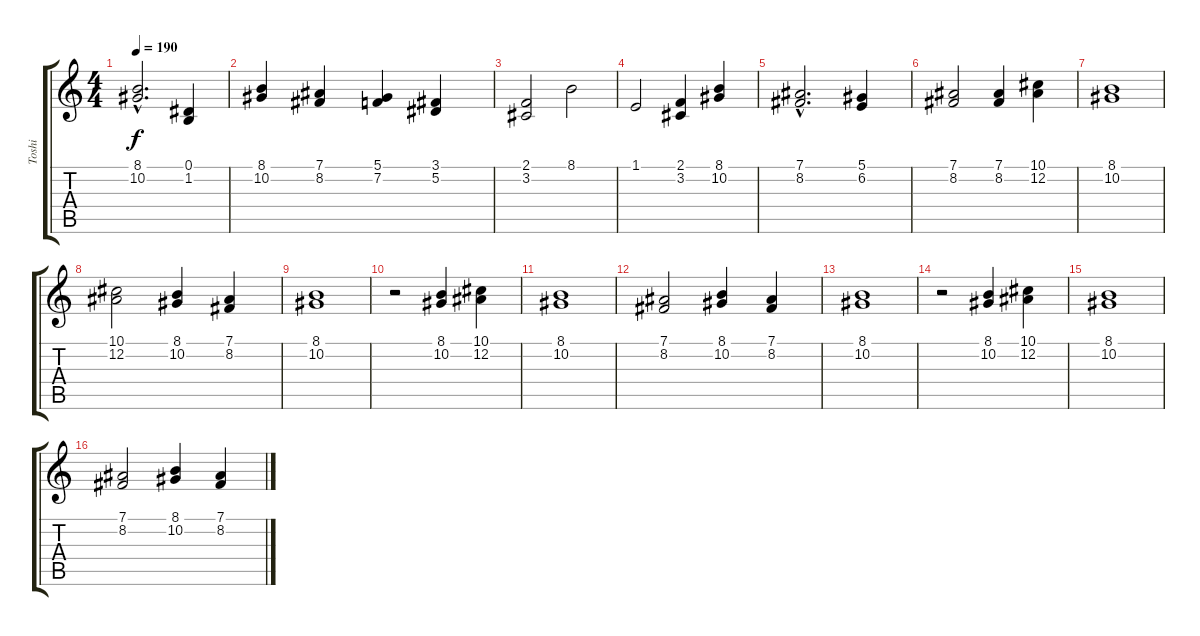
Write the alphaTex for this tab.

\track ("Toshi" "Toshi") {instrument tenorsax}
\staff {score tabs}
\tuning (Eb4 Bb3 Gb3 Db3 Ab2 Eb2) {hide}
\ts (4 4)
\tempo 190
\clef g2
\ks c
(8.1{hac} 10.2{hac}).2{d dy f} (0.1 1.2).4 |
(8.1 10.2).4 (7.1 8.2).4 (5.1 7.2).4 (3.1 5.2).4 |
(2.1 3.2).2 8.1.2 |
1.1.2 (2.1 3.2).4 (8.1 10.2).4 |
(7.1{hac} 8.2{hac}).2{d} (5.1 6.2).4 |
(7.1 8.2).2 (7.1 8.2).4 (10.1 12.2).4 |
(8.1 10.2).1 |
(10.1 12.2).2 (8.1 10.2).4 (7.1 8.2).4 |
(8.1 10.2).1 |
r.2 (8.1 10.2).4 (10.1 12.2).4 |
(8.1 10.2).1 |
(7.1 8.2).2 (8.1 10.2).4 (7.1 8.2).4 |
(8.1 10.2).1 |
r.2 (8.1 10.2).4 (10.1 12.2).4 |
(8.1 10.2).1 |
(7.1 8.2).2 (8.1 10.2).4 (7.1 8.2).4
